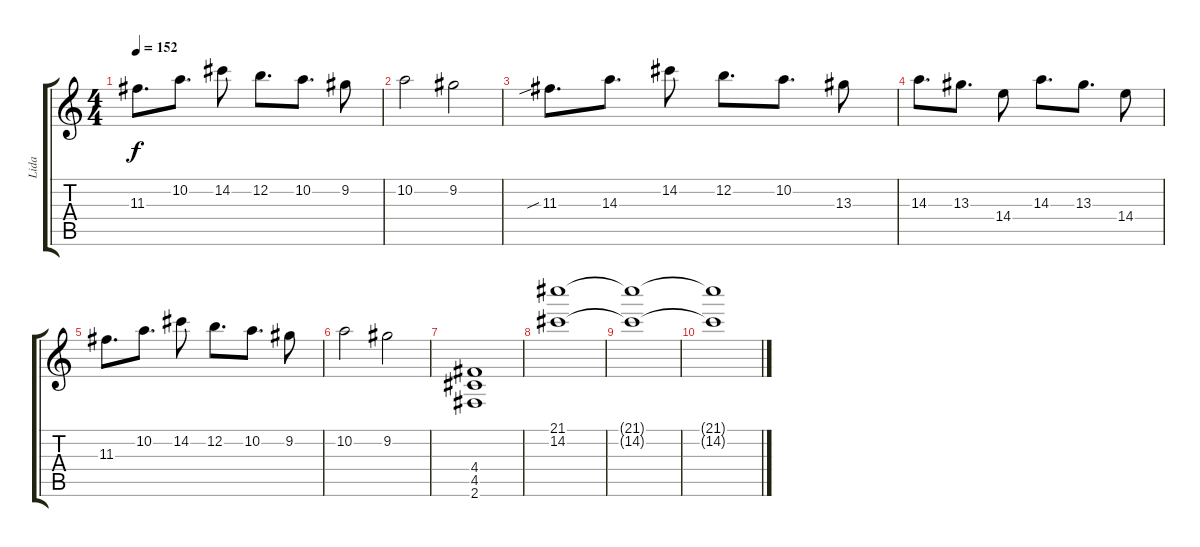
\track ("Lida" "Lida") {instrument distortionguitar}
\staff {score tabs}
\tuning (E4 B3 G3 D3 A2 E2) {hide}
\ts (4 4)
\tempo 152
\clef g2
\ks c
11.3.8{d dy f} 10.2.8{d} 14.2.8 12.2.8{d} 10.2.8{d} 9.2.8 |
10.2.2 9.2.2 |
11.3{sib}.8{d} 14.3.8{d} 14.2.8 12.2.8{d} 10.2.8{d} 13.3.8 |
14.3.8{d} 13.3.8{d} 14.4.8 14.3.8{d} 13.3.8{d} 14.4.8 |
11.3.8{d} 10.2.8{d} 14.2.8 12.2.8{d} 10.2.8{d} 9.2.8 |
10.2.2 9.2.2 |
(4.4 4.5 2.6).1 |
(21.1 14.2).1{volume 11 instrument overdrivenguitar} |
(21.1{t} 14.2{t}).1{volume 9 instrument overdrivenguitar} |
(21.1{t} 14.2{t}).1{volume 6 instrument overdrivenguitar}
